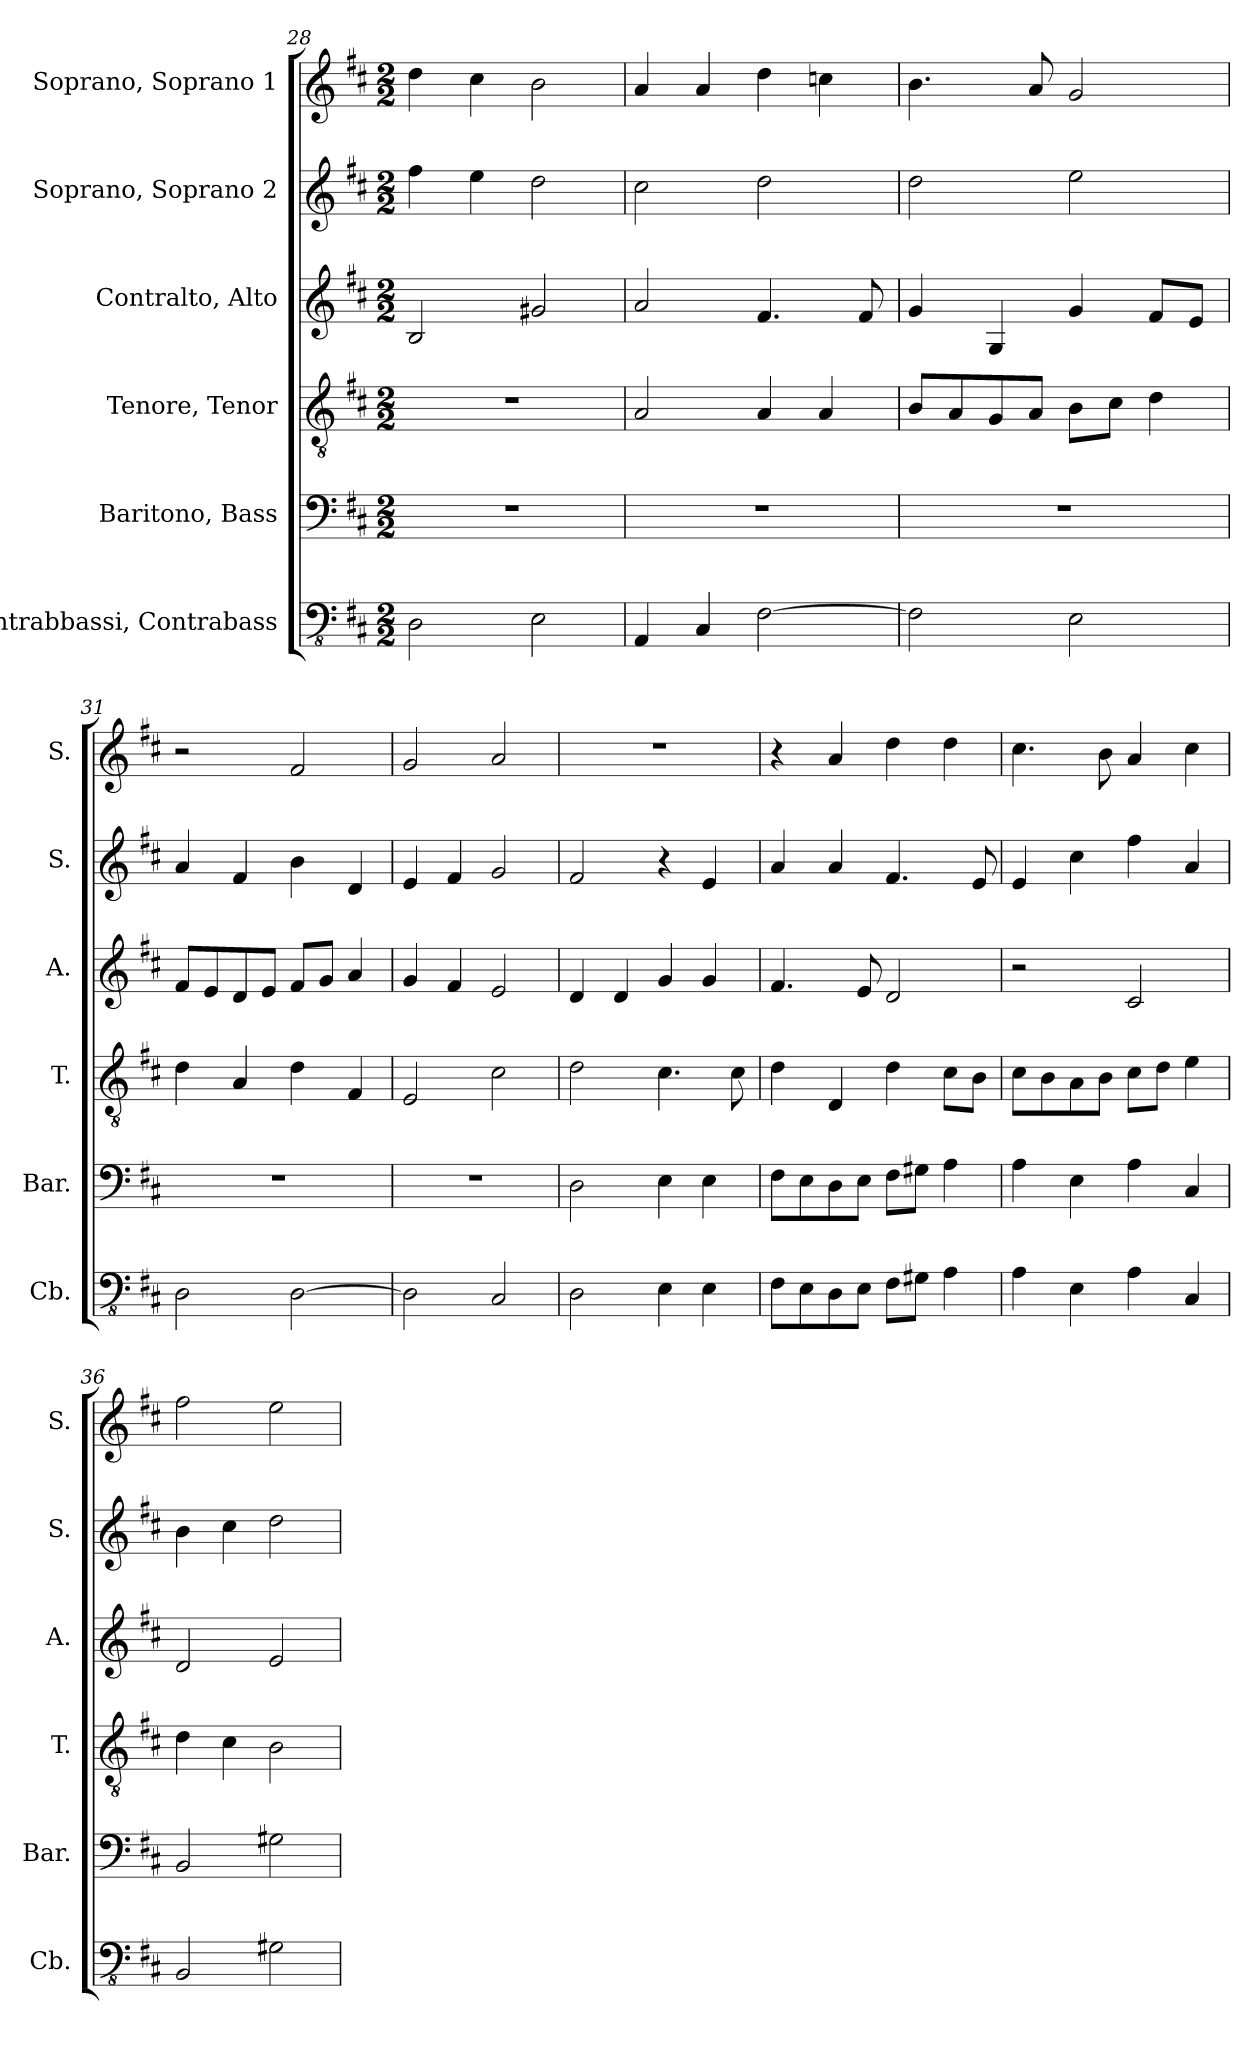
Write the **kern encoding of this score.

**kern	**kern	**kern	**kern	**kern	**kern
*part6	*part5	*part4	*part3	*part2	*part1
*staff6	*staff5	*staff4	*staff3	*staff2	*staff1
*I"Contrabbassi, Contrabass	*I"Baritono, Bass	*I"Tenore, Tenor	*I"Contralto, Alto	*I"Soprano, Soprano 2	*I"Soprano, Soprano 1
*I'Cb.	*I'Bar.	*I'T.	*I'A.	*I'S.	*I'S.
*clefFv4	*clefF4	*clefGv2	*clefG2	*clefG2	*clefG2
*k[f#c#]	*k[f#c#]	*k[f#c#]	*k[f#c#]	*k[f#c#]	*k[f#c#]
*M2/2	*M2/2	*M2/2	*M2/2	*M2/2	*M2/2
=28	=28	=28	=28	=28	=28
2DD\	1r	1r	2B/	4ff#\	4dd\
.	.	.	.	4ee\	4cc#\
2EE\	.	.	2g#X/	2dd\	2b\
=29	=29	=29	=29	=29	=29
4AAA/	1r	2A/	2a/	2cc#\	4a/
4CC#/	.	.	.	.	4a/
[2FF#\	.	4A/	4.f#/	2dd\	4dd\
.	.	4A/	.	.	4ccn\
.	.	.	8f#/	.	.
!!LO:LB:g=z
=30	=30	=30	=30	=30	=30
2FF#\]	1r	8B/L	4g/	2dd\	4.b\
.	.	8A/	.	.	.
.	.	8G/	4G/	.	.
.	.	8A/J	.	.	8a/
2EE\	.	8B\L	4g/	2ee\	2g/
.	.	8c#\J	.	.	.
.	.	4d\	8f#/L	.	.
.	.	.	8e/J	.	.
=31	=31	=31	=31	=31	=31
2DD\	1r	4d\	8f#/L	4a/	2r
.	.	.	8e/	.	.
.	.	4A/	8d/	4f#/	.
.	.	.	8e/J	.	.
[2DD\	.	4d\	8f#/L	4b\	2f#/
.	.	.	8g/J	.	.
.	.	4F#/	4a/	4d/	.
=32	=32	=32	=32	=32	=32
2DD\]	1r	2E/	4g/	4e/	2g/
.	.	.	4f#/	4f#/	.
2CC#/	.	2c#\	2e/	2g/	2a/
=33	=33	=33	=33	=33	=33
2DD\	2D\	2d\	4d/	2f#/	1r
.	.	.	4d/	.	.
4EE\	4E\	4.c#\	4g/	4r	.
4EE\	4E\	.	4g/	4e/	.
.	.	8c#\	.	.	.
=34	=34	=34	=34	=34	=34
8FF#\L	8F#\L	4d\	4.f#/	4a/	4r
8EE\	8E\	.	.	.	.
8DD\	8D\	4D/	.	4a/	4a/
8EE\J	8E\J	.	8e/	.	.
8FF#\L	8F#\L	4d\	2d/	4.f#/	4dd\
8GG#X\J	8G#X\J	.	.	.	.
4AA\	4A\	8c#\L	.	.	4dd\
.	.	8B\J	.	8e/	.
!!LO:PB:g=z
=35	=35	=35	=35	=35	=35
4AA\	4A\	8c#\L	2r	4e/	4.cc#\
.	.	8B\	.	.	.
4EE\	4E\	8A\	.	4cc#\	.
.	.	8B\J	.	.	8b\
4AA\	4A\	8c#\L	2c#/	4ff#\	4a/
.	.	8d\J	.	.	.
4CC#/	4C#/	4e\	.	4a/	4cc#\
=36	=36	=36	=36	=36	=36
2BBB/	2BB/	4d\	2d/	4b\	2ff#\
.	.	4c#\	.	4cc#\	.
2GG#X\	2G#X\	2B\	2e/	2dd\	2ee\
=	=	=	=	=	=
*-	*-	*-	*-	*-	*-
